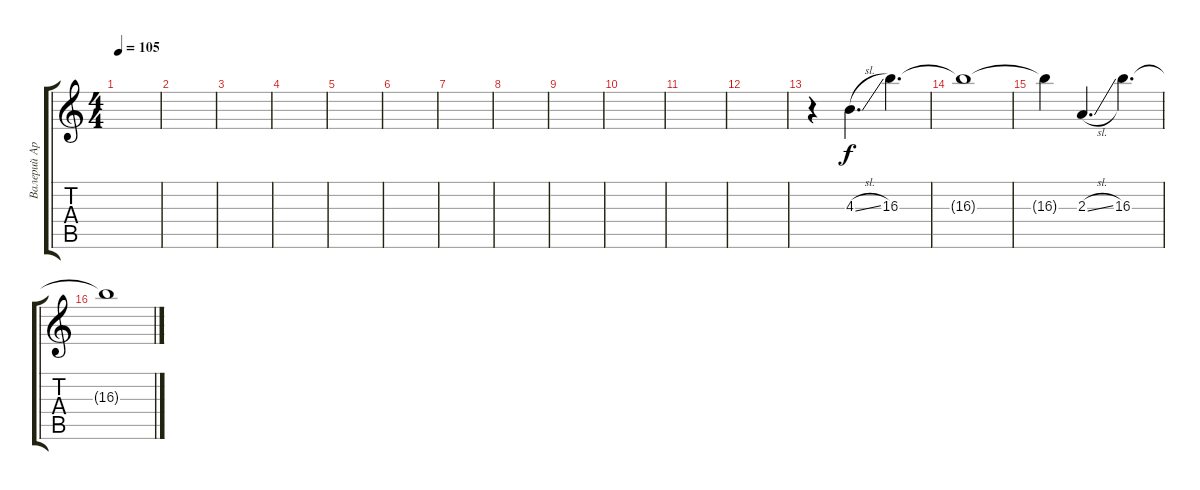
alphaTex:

\track ("Валерий Аркадин (Delay)" "Валерий Ар") {instrument overdrivenguitar}
\staff {score tabs}
\tuning (E4 B3 G3 D3 A2 E2) {hide}
\ts (4 4)
\tempo 105
\clef g2
\ks c
|
|
|
|
|
|
|
|
|
|
|
|
r.4 4.3{sl}.4{d} 16.3.4{d} |
16.3{t}.1 |
16.3{t}.4 2.3{sl}.4{d} 16.3.4{d} |
16.3{t}.1
